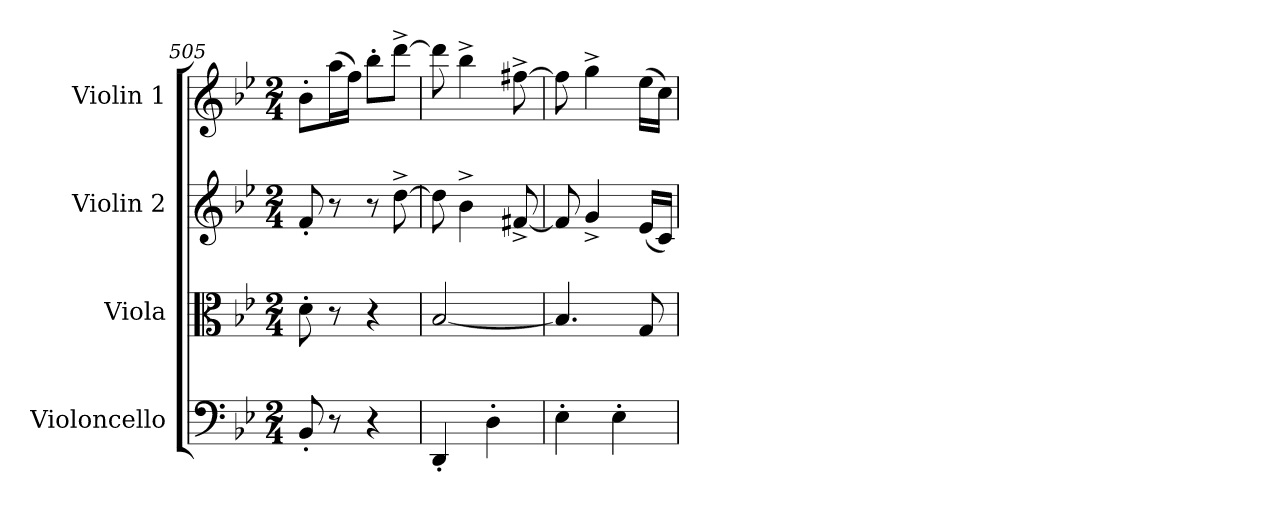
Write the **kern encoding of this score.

**kern	**kern	**kern	**kern
*part4	*part3	*part2	*part1
*staff4	*staff3	*staff2	*staff1
*I"Violoncello	*I"Viola	*I"Violin 2	*I"Violin 1
*I'Vc	*I'Vla	*I'Vln	*I'Vln
*clefF4	*clefC3	*clefG2	*clefG2
*k[b-e-]	*k[b-e-]	*k[b-e-]	*k[b-e-]
*M2/4	*M2/4	*M2/4	*M2/4
=505	=505	=505	=505
8BB-'/	8d'\	8f'/	8b-'\L
8r	8r	8r	(>16aa\L
.	.	.	16ff\JJ)
4r	4r	8r	8bb-'\L
.	.	[8dd^\	[8ddd^\J
=506	=506	=506	=506
4DD'/	[2B-/	8dd\]	8ddd\]
.	.	4b-^\	4bb-^\
4D'\	.	.	.
.	.	[8f#X^/	[8ff#X^\
=507	=507	=507	=507
4E-'\	4.B-/]	8f#/]	8ff#\]
.	.	4g^/	4gg^\
4E-'\	.	.	.
.	8G/	(<16e-/LL	(>16ee-\LL
.	.	16c/JJ)	16cc\JJ)
=	=	=	=
*-	*-	*-	*-
